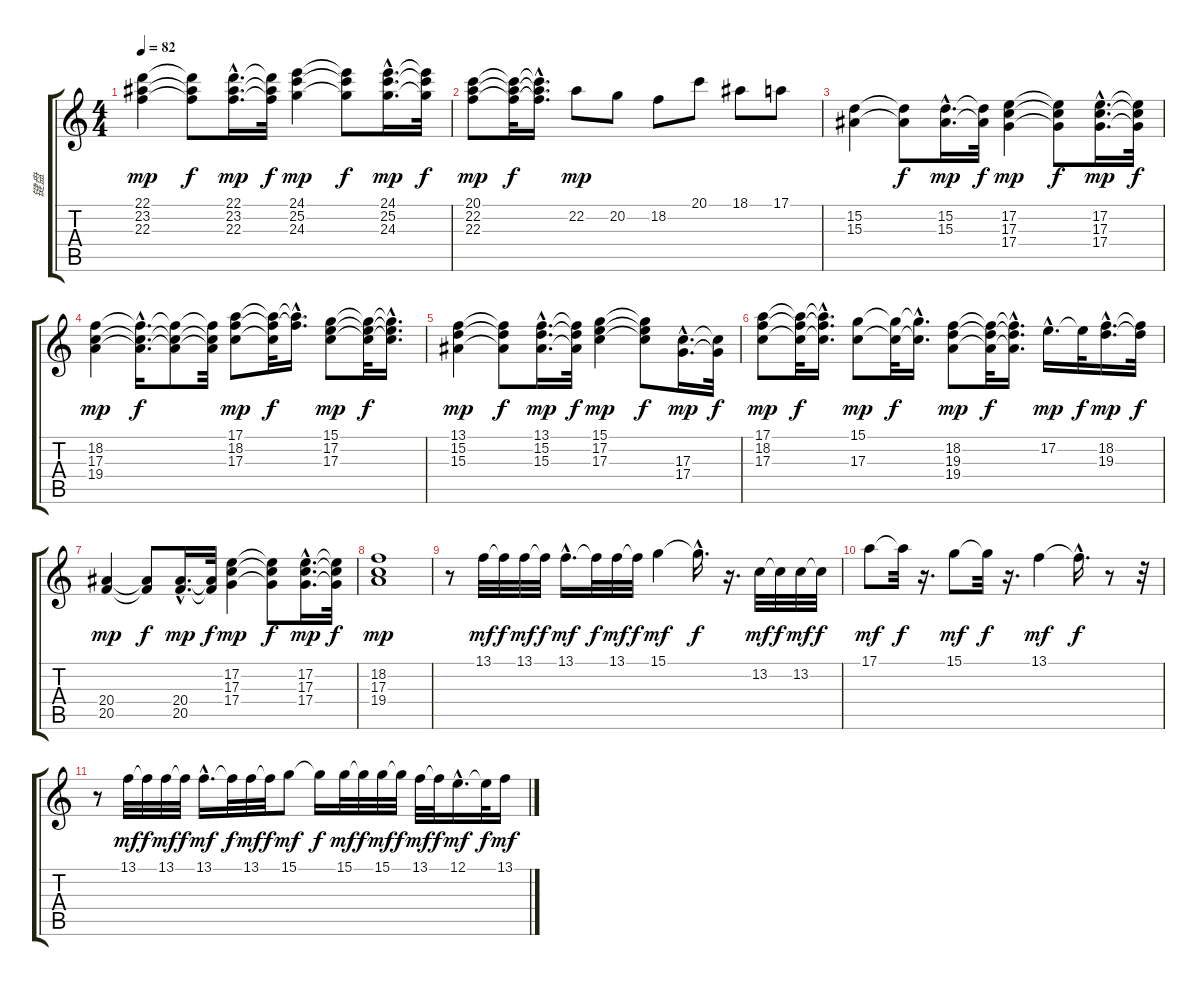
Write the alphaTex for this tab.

\track ("键盘" "键盘") {instrument stringensemble1}
\staff {score tabs}
\tuning (E4 B3 G3 D3 A2 E2) {hide}
\ts (4 4)
\tempo 82
\clef g2
\ks c
(22.1 23.2 22.3).4{dy mp} (22.1{t} 23.2{t} 22.3{t}).8{dy f} (22.1{hac} 23.2{hac} 22.3{hac}).16{d dy mp} (22.1{t} 23.2{t} 22.3{t}).32{dy f} (24.1 25.2 24.3).4{dy mp} (24.1{t} 25.2{t} 24.3{t}).8{dy f} (24.1{hac} 25.2{hac} 24.3{hac}).16{d dy mp} (24.1{t} 25.2{t} 24.3{t}).32{dy f} |
(20.1 22.2 22.3).8{dy mp} (20.1{t} 22.2{t} 22.3{t}).32{dy f} (20.1{hac t} 22.2{hac t} 22.3{hac t}).16{d} 22.2.8{dy mp} 20.2.8 18.2.8 20.1.8 18.1.8 17.1.8 |
(15.2 15.3).4 (15.2{t} 15.3{t}).8{dy f} (15.2{hac} 15.3{hac}).16{d dy mp} (15.2{t} 15.3{t}).32{dy f} (17.2 17.3 17.4).4{dy mp} (17.2{t} 17.3{t} 17.4{t}).8{dy f} (17.2{hac} 17.3{hac} 17.4{hac}).16{d dy mp} (17.2{t} 17.3{t} 17.4{t}).32{dy f} |
(18.2 17.3 19.4).4{dy mp} (18.2{hac t} 17.3{hac t} 19.4{hac t}).16{d dy f} (18.2{t} 17.3{t} 19.4{t}).8 (18.2{t} 17.3{t} 19.4{t}).32 (17.1 18.2 17.3).8{dy mp} (17.1{t} 18.2{t} 17.3{t}).32{dy f} (17.1{hac t} 18.2{hac t}).16{d} (15.1 17.2 17.3).8{dy mp} (15.1{t} 17.2{t} 17.3{t}).32{dy f} (15.1{hac t} 17.2{hac t} 17.3{hac t}).16{d} |
(13.1 15.2 15.3).4{dy mp} (13.1{t} 15.2{t} 15.3{t}).8{dy f} (13.1{hac} 15.2{hac} 15.3{hac}).16{d dy mp} (13.1{t} 15.2{t} 15.3{t}).32{dy f} (15.1 17.2 17.3).4{dy mp} (15.1{t} 17.2{t} 17.3{t}).8{dy f} (17.3{hac} 17.4{hac}).16{d dy mp} (17.3{t} 17.4{t}).32{dy f} |
(17.1 18.2 17.3).8{dy mp} (17.1{t} 18.2{t} 17.3{t}).32{dy f} (17.1{hac t} 18.2{hac t} 17.3{hac t}).16{d} (15.1 17.3).8{dy mp} (15.1{t} 17.3{t}).32{dy f} (15.1{hac t} 17.3{hac t}).16{d} (18.2 19.3 19.4).8{dy mp} (18.2{t} 19.3{t} 19.4{t}).32{dy f} (18.2{hac t} 19.3{hac t} 19.4{hac t}).16{d} 17.2{hac}.16{d dy mp} 17.2{t}.32{dy f} (18.2{hac} 19.3{hac}).16{d dy mp} (18.2{t} 19.3{t}).32{dy f} |
(20.4 20.5).4{dy mp} (20.4{t} 20.5{t}).8{dy f} (20.4{hac} 20.5{hac}).16{d dy mp} (20.4{t} 20.5{t}).32{dy f} (17.2 17.3 17.4).4{dy mp} (17.2{t} 17.3{t} 17.4{t}).8{dy f} (17.2{hac} 17.3{hac} 17.4{hac}).16{d dy mp} (17.2{t} 17.3{t} 17.4{t}).32{dy f} |
(18.2 17.3 19.4).1{dy mp} |
r.8 13.1.32{dy mf} 13.1{t}.32{dy f} 13.1.32{dy mf} 13.1{t}.32{dy f} 13.1{hac}.16{d dy mf} 13.1{t}.32{dy f} 13.1.32{dy mf} 13.1{t}.32{dy f} 15.1.4{dy mf} 15.1{hac t}.16{d dy f} r.16{d} 13.2.32{dy mf} 13.2{t}.32{dy f} 13.2.32{dy mf} 13.2{t}.32{dy f} |
17.1.8{dy mf} 17.1{t}.32{dy f} r.16{d} 15.1.8{dy mf} 15.1{t}.32{dy f} r.16{d} 13.1.4{dy mf} 13.1{hac t}.16{d dy f} r.8 r.32 |
r.8 13.1.32{dy mf} 13.1{t}.32{dy f} 13.1.32{dy mf} 13.1{t}.32{dy f} 13.1{hac}.16{d dy mf} 13.1{t}.32{dy f} 13.1.32{dy mf} 13.1{t}.32{dy f} 15.1.8{dy mf} 15.1{t}.16{dy f} 15.1.32{dy mf} 15.1{t}.32{dy f} 15.1.32{dy mf} 15.1{t}.32{dy f} 13.1.32{dy mf} 13.1{t}.32{dy f} 12.1{hac}.16{d dy mf} 12.1{t}.32{dy f} 13.1.16{dy mf}
